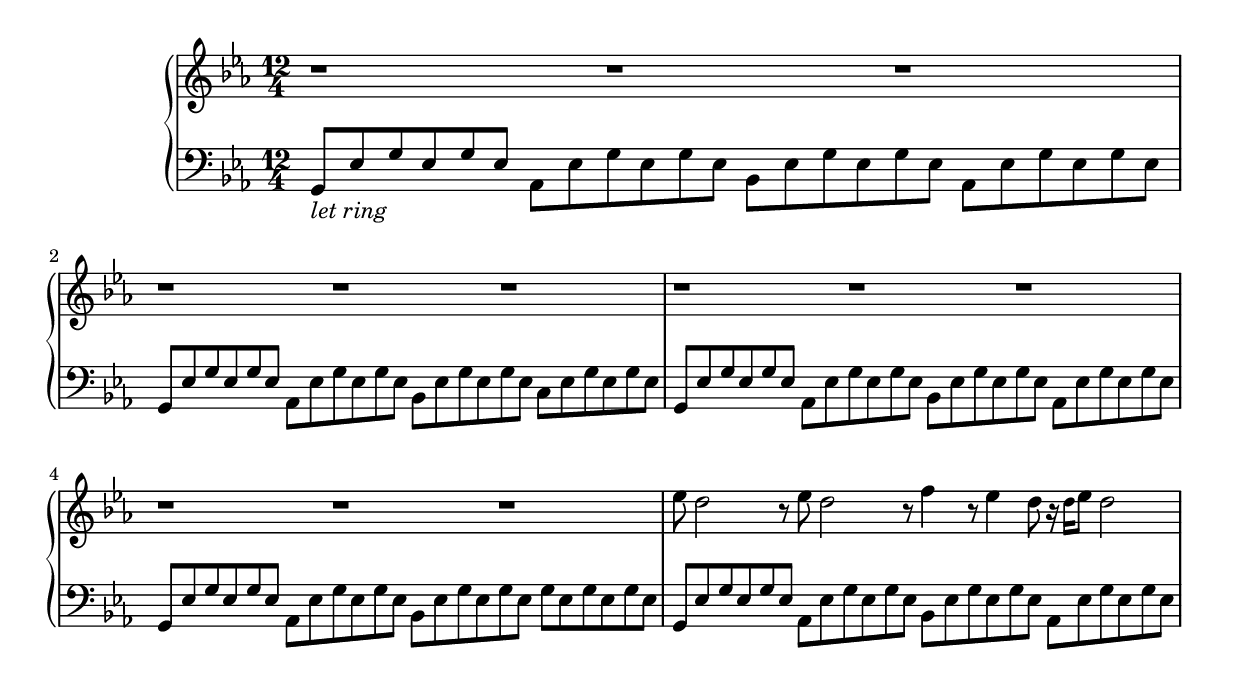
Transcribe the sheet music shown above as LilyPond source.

upper = \relative c'' {
  \clef treble
  \key ees \major
  \time 6/2

  %a4 b c d
  r1 r1 r1 r1
  r1 r1 r1 r1
  r1 r1 r1 r1

  ees8 d2 r8
  ees8 d2 r8
  f4 r8 ees4 d8 r16 \tiny{d16} \normalsize{ees8} d2  % total of 6 blacks
  
}

lower = \relative c {
  \clef bass
  \key ees \major
  \time 12/4
  %\time 3/4
  %\relative { a'8^"pizz." g f e a4-"scherz." f }
	
  { g8_\markup{\italic"let ring"} ees' g ees g ees }
  aes, ees' g ees g ees
  bes ees g ees g ees
  aes, ees' g ees g ees
  
  g, ees' g ees g ees
  aes, ees' g ees g ees
  bes ees g ees g ees
  c ees g ees g ees
  
  g, ees' g ees g ees
  aes, ees' g ees g ees
  bes ees g ees g ees
  aes, ees' g ees g ees
  
  g, ees' g ees g ees
  aes, ees' g ees g ees
  bes ees g ees g ees
  g ees g ees g ees

  g, ees' g ees g ees
  aes, ees' g ees g ees
  bes ees g ees g ees
  aes, ees' g ees g ees
  
}

\score {
  \new PianoStaff <<
    %\set PianoStaff.instrumentName = #"Piano  "
    \new Staff = "upper" \upper
    \new Staff = "lower" \lower
  >>
  \layout {
  indent = 2\cm
  \context {
    \StaffGroup
    \override StaffGrouper.staff-staff-spacing.basic-distance = #8
  }
  \context {
    \Voice
    \override TextScript.padding = #1
    \override Glissando.thickness = #3
  }
}
  \midi { }
}
